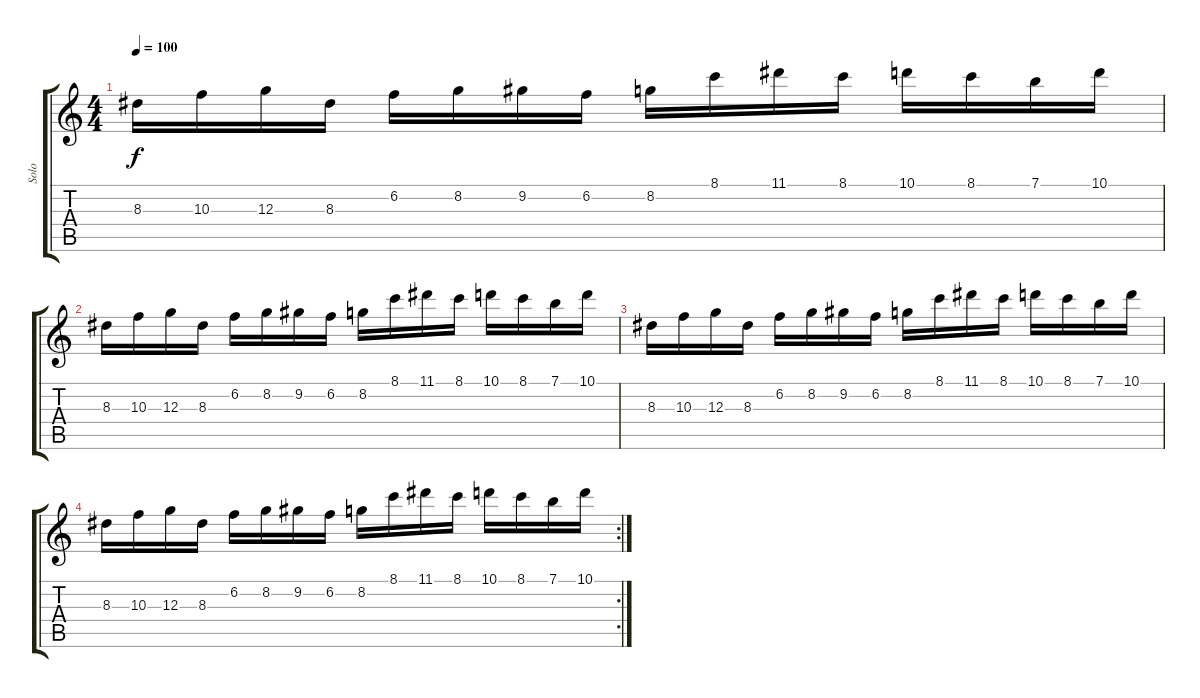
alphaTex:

\track ("Solo" "Solo") {instrument distortionguitar}
\staff {score tabs}
\tuning (E4 B3 G3 D3 A2 E2) {hide}
\ts (4 4)
\section ("" "")
\tempo 100
\clef g2
\ks c
8.3.16{dy f} 10.3.16 12.3.16 8.3.16 6.2.16 8.2.16 9.2.16 6.2.16 8.2.16 8.1.16 11.1.16 8.1.16 10.1.16 8.1.16 7.1.16 10.1.16 |
8.3.16 10.3.16 12.3.16 8.3.16 6.2.16 8.2.16 9.2.16 6.2.16 8.2.16 8.1.16 11.1.16 8.1.16 10.1.16 8.1.16 7.1.16 10.1.16 |
8.3.16 10.3.16 12.3.16 8.3.16 6.2.16 8.2.16 9.2.16 6.2.16 8.2.16 8.1.16 11.1.16 8.1.16 10.1.16 8.1.16 7.1.16 10.1.16 |
\rc 2
8.3.16 10.3.16 12.3.16 8.3.16 6.2.16 8.2.16 9.2.16 6.2.16 8.2.16 8.1.16 11.1.16 8.1.16 10.1.16 8.1.16 7.1.16 10.1.16
